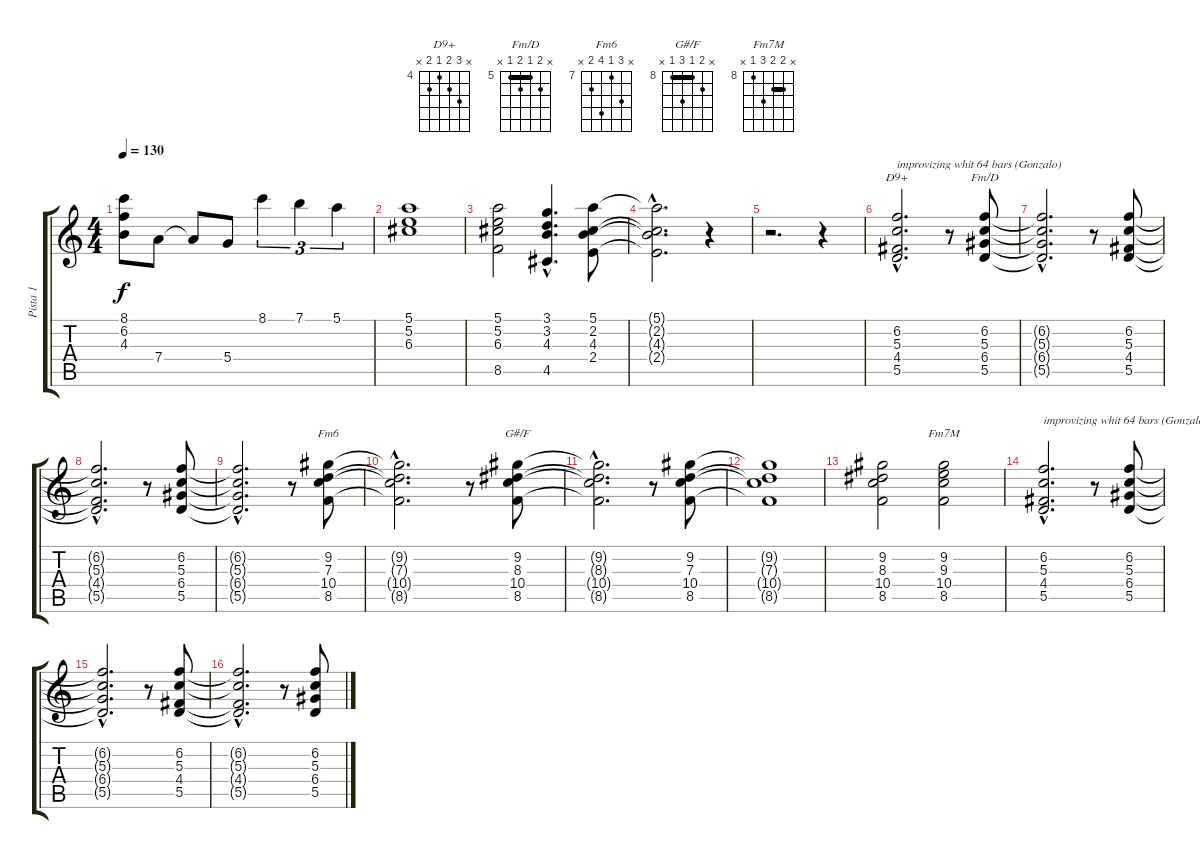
\track ("Pista 1" "Pista 1") {instrument electricguitarjazz}
\staff {score tabs}
\tuning (E4 B3 G3 D3 A2 E2) {hide}
\chord ("D9+" x 6 5 4 5 x) {firstfret 4}
\chord ("Fm/D" x 6 5 6 5 x) {firstfret 5 barre 5}
\chord ("Fm6" x 9 7 10 8 x) {firstfret 7}
\chord ("G#/F" x 9 8 10 8 x) {firstfret 8 barre 8}
\chord ("Fm7M" x 9 9 10 8 x) {firstfret 8 barre 9}
\ts (4 4)
\tempo 130
\clef g2
\ks c
(8.1{t} 6.2{t} 4.3{t}).8{dy f} 7.4.8 7.4{t}.8 5.4.8 8.1.4{tu (3 2)} 7.1.4{tu (3 2)} 5.1.4{tu (3 2)} |
(5.1 5.2 6.3).1 |
(5.1 5.2 6.3 8.5).2 (3.1{hac} 3.2{hac} 4.3{hac} 4.5{hac}).4{d} (5.1 2.2 4.3 2.4).8 |
(5.1{hac t} 2.2{hac t} 4.3{hac t} 2.4{hac t}).2{d} r.4 |
r.2{d} r.4 |
(6.2{hac} 5.3{hac} 4.4{hac} 5.5{hac}).2{d ch "D9+" txt "improvizing whit 64 bars (Gonzalo)"} r.8 (6.2 5.3 6.4 5.5).8{ch "Fm/D"} |
(6.2{hac t} 5.3{hac t} 6.4{hac t} 5.5{hac t}).2{d} r.8 (6.2 5.3 4.4 5.5).8 |
(6.2{hac t} 5.3{hac t} 4.4{hac t} 5.5{hac t}).2{d} r.8 (6.2 5.3 6.4 5.5).8 |
(6.2{hac t} 5.3{hac t} 6.4{hac t} 5.5{hac t}).2{d} r.8 (9.2 7.3 10.4 8.5).8{ch "Fm6"} |
(9.2{hac t} 7.3{hac t} 10.4{hac t} 8.5{hac t}).2{d} r.8 (9.2 8.3 10.4 8.5).8{ch "G#/F"} |
(9.2{hac t} 8.3{hac t} 10.4{hac t} 8.5{hac t}).2{d} r.8 (9.2 7.3 10.4 8.5).8 |
(9.2{t} 7.3{t} 10.4{t} 8.5{t}).1 |
(9.2 8.3 10.4 8.5).2 (9.2 9.3 10.4 8.5).2{ch "Fm7M"} |
(6.2{hac} 5.3{hac} 4.4{hac} 5.5{hac}).2{d txt "improvizing whit 64 bars (Gonzalo)"} r.8 (6.2 5.3 6.4 5.5).8 |
(6.2{hac t} 5.3{hac t} 6.4{hac t} 5.5{hac t}).2{d} r.8 (6.2 5.3 4.4 5.5).8 |
(6.2{hac t} 5.3{hac t} 4.4{hac t} 5.5{hac t}).2{d} r.8 (6.2 5.3 6.4 5.5).8
